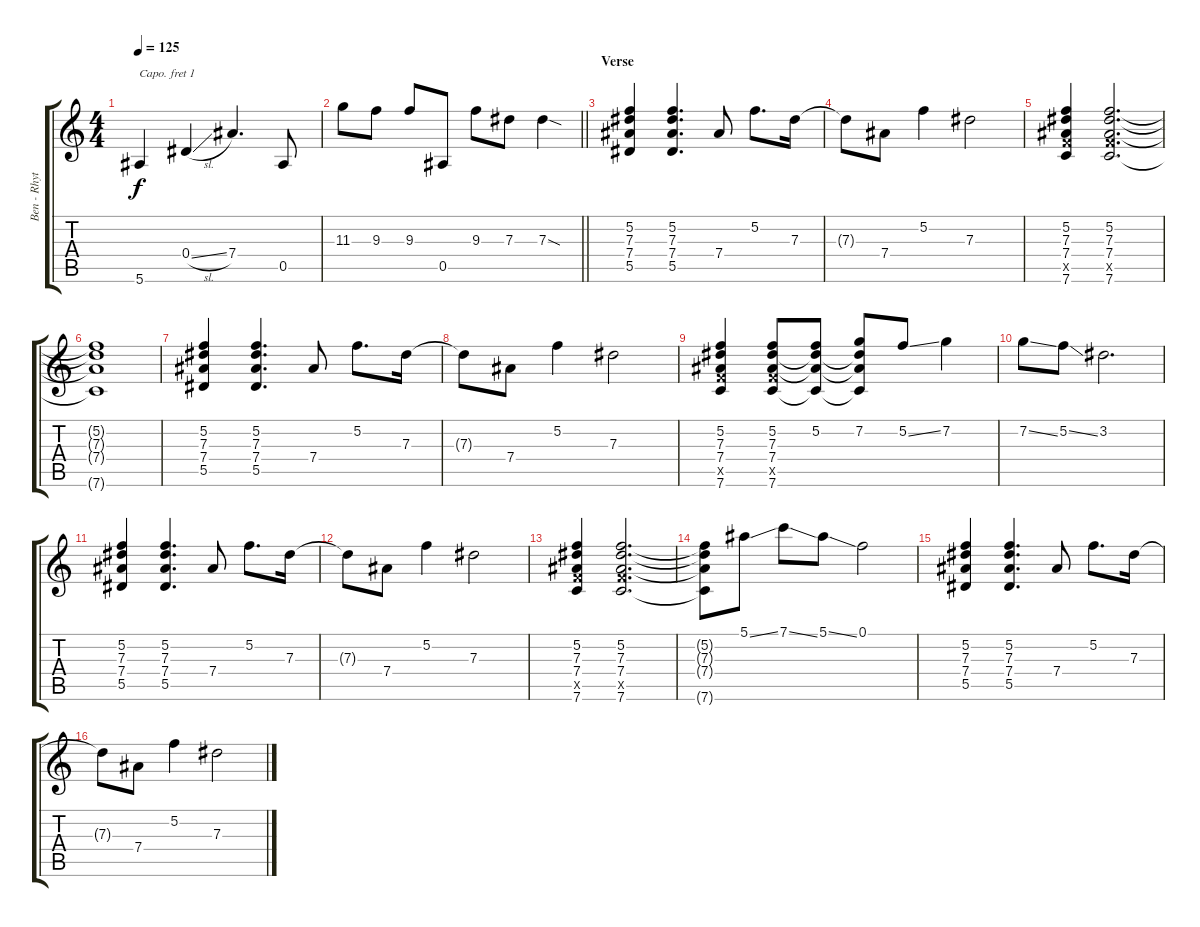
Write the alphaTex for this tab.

\track ("Ben - Rhythm Guitar" "Ben - Rhyt") {instrument electricguitarjazz}
\staff {score tabs}
\capo 1
\tuning (E4 B3 G3 D3 A2 E2) {hide}
\ts (4 4)
\tempo 125
\clef g2
\ks c
5.6.4{dy f} 0.4{sl}.4 7.4.4{d} 0.5.8 |
\barLineRight lightlight
11.3.8 9.3.8 9.3.8 0.5.8 9.3.8 7.3.8 7.3{sod}.4 |
\section ("" "Verse")
(5.2 7.3 7.4 5.5).4 (5.2 7.3 7.4 5.5).4{d} 7.4.8 5.2.8{d} 7.3.16 |
7.3{t}.8 7.4.8 5.2.4 7.3.2 |
(5.2 7.3 7.4 7.5{x} 7.6).4 (5.2 7.3 7.4 7.5{x} 7.6).2{d} |
(5.2{t} 7.3{t} 7.4{t} 7.6{t}).1 |
(5.2 7.3 7.4 5.5).4 (5.2 7.3 7.4 5.5).4{d} 7.4.8 5.2.8{d} 7.3.16 |
7.3{t}.8 7.4.8 5.2.4 7.3.2 |
(5.2 7.3 7.4 7.5{x} 7.6).4 (5.2 7.3 7.4 7.5{x} 7.6).8 (5.2 7.3{t} 7.4{t} 7.6{t}).8 (7.2 7.3{t} 7.4{t} 7.6{t}).8 5.2{ss}.8 7.2.4 |
7.2{ss}.8 5.2{ss}.8 3.2.2{d} |
(5.2 7.3 7.4 5.5).4 (5.2 7.3 7.4 5.5).4{d} 7.4.8 5.2.8{d} 7.3.16 |
7.3{t}.8 7.4.8 5.2.4 7.3.2 |
(5.2 7.3 7.4 7.5{x} 7.6).4 (5.2 7.3 7.4 7.5{x} 7.6).2{d} |
(5.2{t} 7.3{t} 7.4{t} 7.6{t}).8 5.1{ss}.8 7.1{ss}.8 5.1{ss}.8 0.1.2 |
(5.2 7.3 7.4 5.5).4 (5.2 7.3 7.4 5.5).4{d} 7.4.8 5.2.8{d} 7.3.16 |
7.3{t}.8 7.4.8 5.2.4 7.3.2
